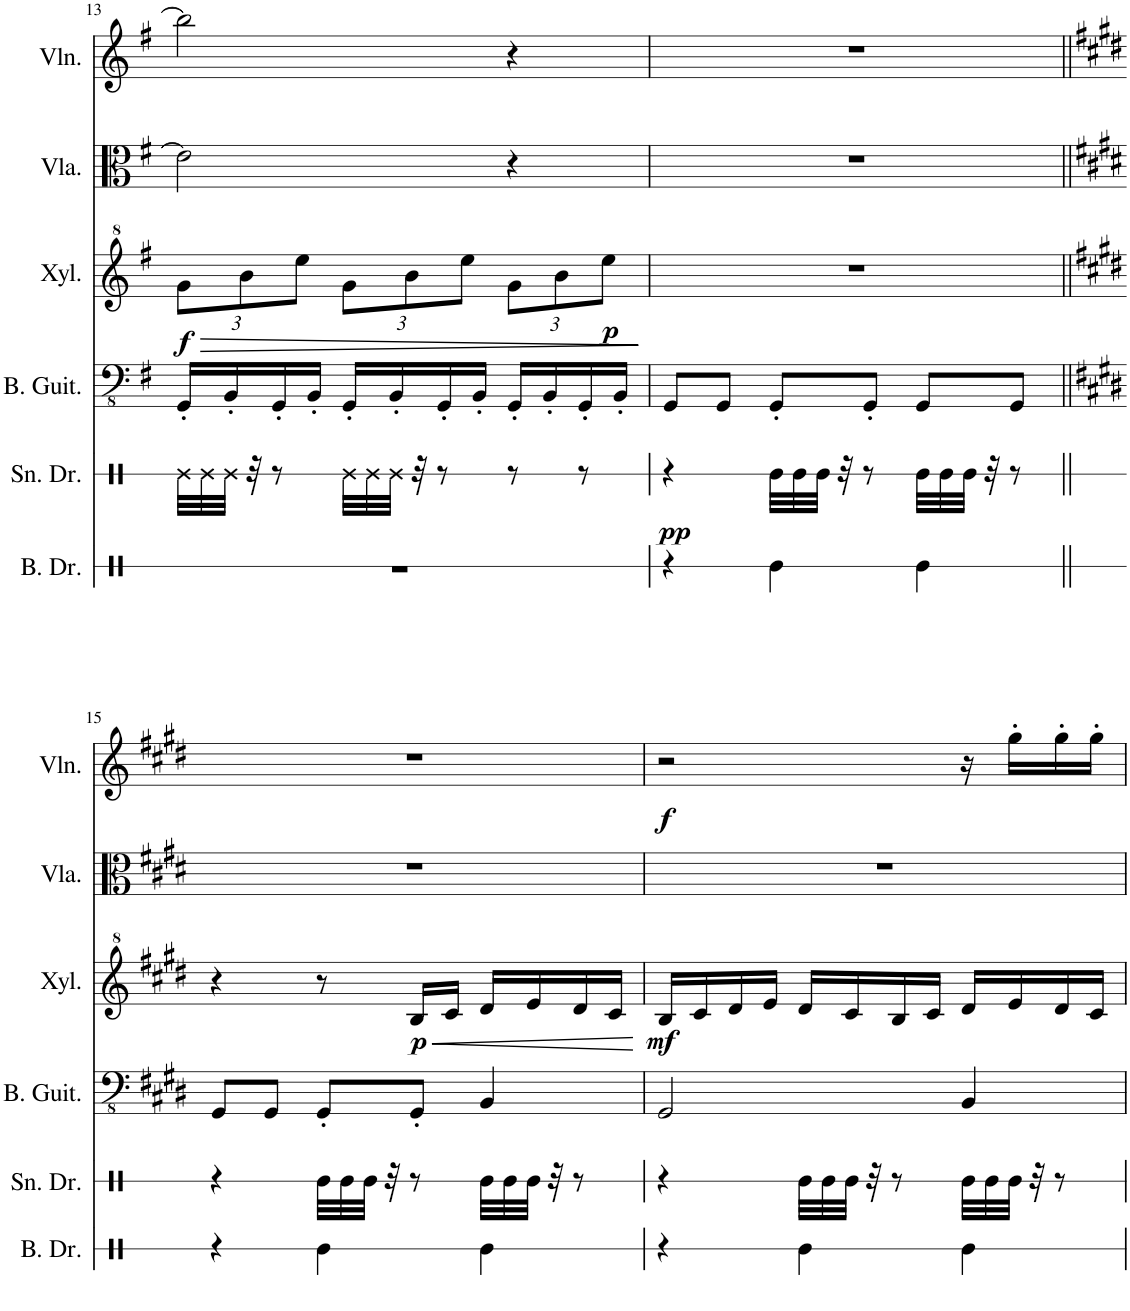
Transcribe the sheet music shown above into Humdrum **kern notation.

**kern	**kern	**dynam	**kern	**kern	**dynam	**kern	**kern	**dynam
*part6	*part5	*part5	*part4	*part3	*part3	*part2	*part1	*part1
*staff6	*staff5	*staff5	*staff4	*staff3	*staff3	*staff2	*staff1	*staff1
*I"Bass Drum	*I"Snare Drum	*	*I"Bass Guitar	*I"Xylophone	*	*I"Viola	*I"Violin	*
*I'B. Dr.	*I'Sn. Dr.	*	*I'B. Guit.	*I'Xyl.	*	*I'Vla.	*I'Vln.	*
!!LO:PB:g=z
*clefX	*clefX	*	*clefFv4	*clefG^2	*	*clefC3	*clefG2	*
*k[]	*k[]	*	*k[f#]	*k[f#]	*	*k[f#]	*k[f#]	*
*M3/4	*M3/4	*	*M3/4	*M3/4	*	*M3/4	*M3/4	*
*	*	*	*	*Xbrackettup	*	*	*	*
=13	=13	=13	=13	=13	=13	=13	=13	=13
!	!	!	!	!	!LO:HP:b	!	!	!
!	!	!	!	!	!LO:DY:n=1:b	!	!	!
2.r	32Re\LLL	.	16GGG'/LL	12gg\L	> f	2e\]	2bb\]	.
.	32Re\	.	.	.	.	.	.	.
.	32Re\JJJ	.	16BBB'/	.	.	.	.	.
.	.	.	.	12bb\	.	.	.	.
.	32r	.	.	.	.	.	.	.
.	8r	.	16GGG'/	.	.	.	.	.
.	.	.	.	12eee\J	.	.	.	.
.	.	.	16BBB'/JJ	.	.	.	.	.
.	32Re\LLL	.	16GGG'/LL	12gg\L	.	.	.	.
.	32Re\	.	.	.	.	.	.	.
.	32Re\JJJ	.	16BBB'/	.	.	.	.	.
.	.	.	.	12bb\	.	.	.	.
.	32r	.	.	.	.	.	.	.
.	8r	.	16GGG'/	.	.	.	.	.
.	.	.	.	12eee\J	.	.	.	.
.	.	.	16BBB'/JJ	.	.	.	.	.
.	8r	.	16GGG'/LL	12gg\L	.	4r	4r	.
.	.	.	16BBB'/	.	.	.	.	.
.	.	.	.	12bb\	.	.	.	.
.	8r	.	16GGG'/	.	.	.	.	.
!	!	!	!	!	!LO:DY:n=2:b	!	!	!
.	.	.	.	12eee\J	p	.	.	.
.	.	.	16BBB'/JJ	.	.	.	.	.
.	.	.	.	.	]	.	.	.
=14	=14	=14	=14	=14	=14	=14	=14	=14
!	!	!LO:DY:b	!	!	!	!	!	!
4r	4r	pp	8GGG/L	2.r	.	2.r	2.r	.
.	.	.	8GGG/J	.	.	.	.	.
4Re\	32Re\LLL	.	8GGG'/L	.	.	.	.	.
.	32Re\	.	.	.	.	.	.	.
.	32Re\JJJ	.	.	.	.	.	.	.
.	32r	.	.	.	.	.	.	.
.	8r	.	8GGG'/J	.	.	.	.	.
4Re\	32Re\LLL	.	8GGG/L	.	.	.	.	.
.	32Re\	.	.	.	.	.	.	.
.	32Re\JJJ	.	.	.	.	.	.	.
.	32r	.	.	.	.	.	.	.
.	8r	.	8GGG/J	.	.	.	.	.
!!LO:LB:g=z
=15||	=15||	=15||	=15||	=15||	=15||	=15||	=15||	=15||
*	*	*	*k[f#c#g#d#]	*k[f#c#g#d#]	*	*k[f#c#g#d#]	*k[f#c#g#d#]	*
4r	4r	.	8GGG#/L	4r	.	2.r	2.r	.
.	.	.	8GGG#/J	.	.	.	.	.
4Re\	32Re\LLL	.	8GGG#'/L	8r	.	.	.	.
.	32Re\	.	.	.	.	.	.	.
.	32Re\JJJ	.	.	.	.	.	.	.
.	32r	.	.	.	.	.	.	.
!	!	!	!	!	!LO:HP:b	!	!	!
!	!	!	!	!	!LO:DY:n=1:b	!	!	!
.	8r	.	8GGG#'/J	16b/LL	< p	.	.	.
.	.	.	.	16cc#/JJ	.	.	.	.
4Re\	32Re\LLL	.	4BBB/	16dd#/LL	.	.	.	.
.	32Re\	.	.	.	.	.	.	.
.	32Re\JJJ	.	.	16ee/	.	.	.	.
.	32r	.	.	.	.	.	.	.
.	8r	.	.	16dd#/	.	.	.	.
.	.	.	.	16cc#/JJ	.	.	.	.
.	.	.	.	.	[	.	.	.
=16	=16	=16	=16	=16	=16	=16	=16	=16
!	!	!	!	!	!LO:DY:b	!	!	!LO:DY:b
4r	4r	.	2GGG#/	16b/LL	mf	2.r	2r	f
.	.	.	.	16cc#/	.	.	.	.
.	.	.	.	16dd#/	.	.	.	.
.	.	.	.	16ee/JJ	.	.	.	.
4Re\	32Re\LLL	.	.	16dd#/LL	.	.	.	.
.	32Re\	.	.	.	.	.	.	.
.	32Re\JJJ	.	.	16cc#/	.	.	.	.
.	32r	.	.	.	.	.	.	.
.	8r	.	.	16b/	.	.	.	.
.	.	.	.	16cc#/JJ	.	.	.	.
4Re\	32Re\LLL	.	4BBB/	16dd#/LL	.	.	16r	.
.	32Re\	.	.	.	.	.	.	.
.	32Re\JJJ	.	.	16ee/	.	.	16gg#'\LL	.
.	32r	.	.	.	.	.	.	.
.	8r	.	.	16dd#/	.	.	16gg#'\	.
.	.	.	.	16cc#/JJ	.	.	16gg#'\JJ	.
=	=	=	=	=	=	=	=	=
*-	*-	*-	*-	*-	*-	*-	*-	*-
